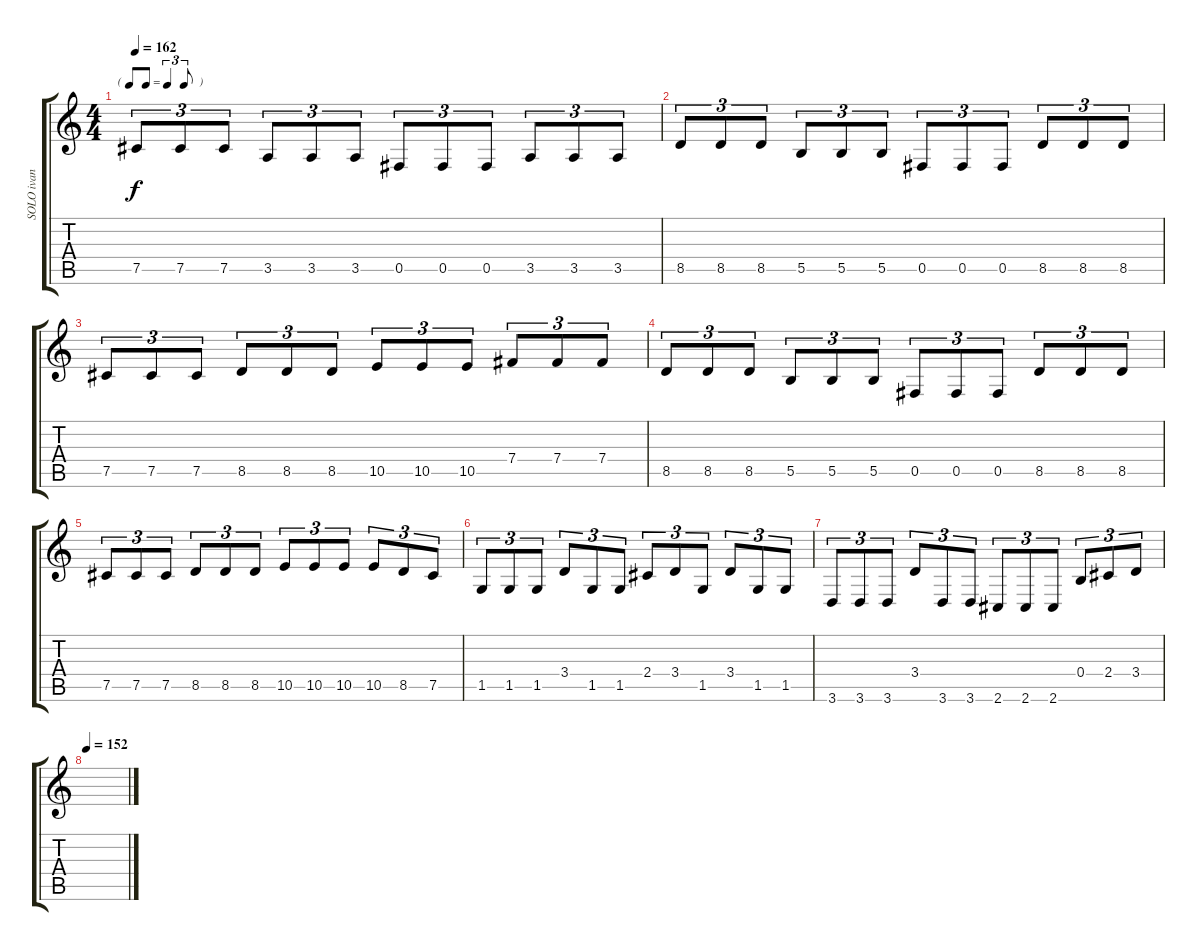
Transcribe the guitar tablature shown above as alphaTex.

\track ("SOLO ivan" "SOLO ivan") {instrument overdrivenguitar}
\staff {score tabs}
\tuning (Db4 Ab3 E3 B2 Gb2 B1) {hide}
\ts (4 4)
\tf triplet8th
\tempo 162
\clef g2
\ks c
7.5.8{tu (3 2) dy f} 7.5.8{tu (3 2)} 7.5.8{tu (3 2)} 3.5.8{tu (3 2)} 3.5.8{tu (3 2)} 3.5.8{tu (3 2)} 0.5.8{tu (3 2)} 0.5.8{tu (3 2)} 0.5.8{tu (3 2)} 3.5.8{tu (3 2)} 3.5.8{tu (3 2)} 3.5.8{tu (3 2)} |
8.5.8{tu (3 2)} 8.5.8{tu (3 2)} 8.5.8{tu (3 2)} 5.5.8{tu (3 2)} 5.5.8{tu (3 2)} 5.5.8{tu (3 2)} 0.5.8{tu (3 2)} 0.5.8{tu (3 2)} 0.5.8{tu (3 2)} 8.5.8{tu (3 2)} 8.5.8{tu (3 2)} 8.5.8{tu (3 2)} |
7.5.8{tu (3 2)} 7.5.8{tu (3 2)} 7.5.8{tu (3 2)} 8.5.8{tu (3 2)} 8.5.8{tu (3 2)} 8.5.8{tu (3 2)} 10.5.8{tu (3 2)} 10.5.8{tu (3 2)} 10.5.8{tu (3 2)} 7.4.8{tu (3 2)} 7.4.8{tu (3 2)} 7.4.8{tu (3 2)} |
8.5.8{tu (3 2)} 8.5.8{tu (3 2)} 8.5.8{tu (3 2)} 5.5.8{tu (3 2)} 5.5.8{tu (3 2)} 5.5.8{tu (3 2)} 0.5.8{tu (3 2)} 0.5.8{tu (3 2)} 0.5.8{tu (3 2)} 8.5.8{tu (3 2)} 8.5.8{tu (3 2)} 8.5.8{tu (3 2)} |
7.5.8{tu (3 2)} 7.5.8{tu (3 2)} 7.5.8{tu (3 2)} 8.5.8{tu (3 2)} 8.5.8{tu (3 2)} 8.5.8{tu (3 2)} 10.5.8{tu (3 2)} 10.5.8{tu (3 2)} 10.5.8{tu (3 2)} 10.5.8{tu (3 2)} 8.5.8{tu (3 2)} 7.5.8{tu (3 2)} |
1.5.8{tu (3 2)} 1.5.8{tu (3 2)} 1.5.8{tu (3 2)} 3.4.8{tu (3 2)} 1.5.8{tu (3 2)} 1.5.8{tu (3 2)} 2.4.8{tu (3 2)} 3.4.8{tu (3 2)} 1.5.8{tu (3 2)} 3.4.8{tu (3 2)} 1.5.8{tu (3 2)} 1.5.8{tu (3 2)} |
3.6.8{tu (3 2)} 3.6.8{tu (3 2)} 3.6.8{tu (3 2)} 3.4.8{tu (3 2)} 3.6.8{tu (3 2)} 3.6.8{tu (3 2)} 2.6.8{tu (3 2)} 2.6.8{tu (3 2)} 2.6.8{tu (3 2)} 0.4.8{tu (3 2)} 2.4.8{tu (3 2)} 3.4.8{tu (3 2)} |
\tempo 152
